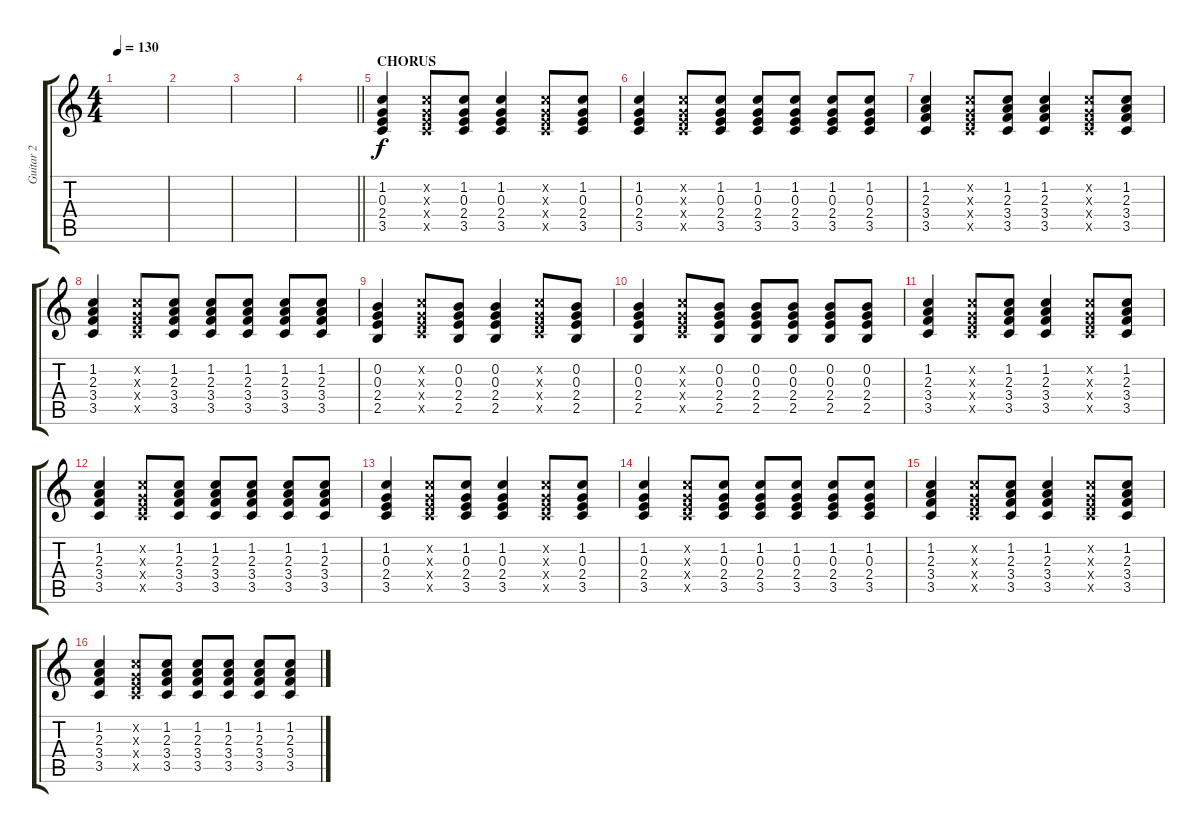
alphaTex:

\track ("Guitar 2" "Guitar 2") {instrument distortionguitar}
\staff {score tabs}
\tuning (E4 B3 G3 D3 A2 E2) {hide}
\ts (4 4)
\tempo 130
\clef g2
\ks c
|
|
|
\barLineRight lightlight
|
\section ("" "CHORUS")
(1.2 0.3 2.4 3.5).4 (1.2{x} 0.3{x} 2.4{x} 3.5{x}).8 (1.2 0.3 2.4 3.5).8 (1.2 0.3 2.4 3.5).4 (1.2{x} 0.3{x} 2.4{x} 3.5{x}).8 (1.2 0.3 2.4 3.5).8 |
(1.2 0.3 2.4 3.5).4 (1.2{x} 0.3{x} 2.4{x} 3.5{x}).8 (1.2 0.3 2.4 3.5).8 (1.2 0.3 2.4 3.5).8 (1.2 0.3 2.4 3.5).8 (1.2 0.3 2.4 3.5).8 (1.2 0.3 2.4 3.5).8 |
(1.2 2.3 3.4 3.5).4 (1.2{x} 0.3{x} 2.4{x} 3.5{x}).8 (1.2 2.3 3.4 3.5).8 (1.2 2.3 3.4 3.5).4 (1.2{x} 0.3{x} 2.4{x} 3.5{x}).8 (1.2 2.3 3.4 3.5).8 |
(1.2 2.3 3.4 3.5).4 (1.2{x} 0.3{x} 2.4{x} 3.5{x}).8 (1.2 2.3 3.4 3.5).8 (1.2 2.3 3.4 3.5).8 (1.2 2.3 3.4 3.5).8 (1.2 2.3 3.4 3.5).8 (1.2 2.3 3.4 3.5).8 |
(0.2 0.3 2.4 2.5).4 (1.2{x} 0.3{x} 2.4{x} 3.5{x}).8 (0.2 0.3 2.4 2.5).8 (0.2 0.3 2.4 2.5).4 (1.2{x} 0.3{x} 2.4{x} 3.5{x}).8 (0.2 0.3 2.4 2.5).8 |
(0.2 0.3 2.4 2.5).4 (1.2{x} 0.3{x} 2.4{x} 3.5{x}).8 (0.2 0.3 2.4 2.5).8 (0.2 0.3 2.4 2.5).8 (0.2 0.3 2.4 2.5).8 (0.2 0.3 2.4 2.5).8 (0.2 0.3 2.4 2.5).8 |
(1.2 2.3 3.4 3.5).4 (1.2{x} 0.3{x} 2.4{x} 3.5{x}).8 (1.2 2.3 3.4 3.5).8 (1.2 2.3 3.4 3.5).4 (1.2{x} 0.3{x} 2.4{x} 3.5{x}).8 (1.2 2.3 3.4 3.5).8 |
(1.2 2.3 3.4 3.5).4 (1.2{x} 0.3{x} 2.4{x} 3.5{x}).8 (1.2 2.3 3.4 3.5).8 (1.2 2.3 3.4 3.5).8 (1.2 2.3 3.4 3.5).8 (1.2 2.3 3.4 3.5).8 (1.2 2.3 3.4 3.5).8 |
(1.2 0.3 2.4 3.5).4 (1.2{x} 0.3{x} 2.4{x} 3.5{x}).8 (1.2 0.3 2.4 3.5).8 (1.2 0.3 2.4 3.5).4 (1.2{x} 0.3{x} 2.4{x} 3.5{x}).8 (1.2 0.3 2.4 3.5).8 |
(1.2 0.3 2.4 3.5).4 (1.2{x} 0.3{x} 2.4{x} 3.5{x}).8 (1.2 0.3 2.4 3.5).8 (1.2 0.3 2.4 3.5).8 (1.2 0.3 2.4 3.5).8 (1.2 0.3 2.4 3.5).8 (1.2 0.3 2.4 3.5).8 |
(1.2 2.3 3.4 3.5).4 (1.2{x} 0.3{x} 2.4{x} 3.5{x}).8 (1.2 2.3 3.4 3.5).8 (1.2 2.3 3.4 3.5).4 (1.2{x} 0.3{x} 2.4{x} 3.5{x}).8 (1.2 2.3 3.4 3.5).8 |
(1.2 2.3 3.4 3.5).4 (1.2{x} 0.3{x} 2.4{x} 3.5{x}).8 (1.2 2.3 3.4 3.5).8 (1.2 2.3 3.4 3.5).8 (1.2 2.3 3.4 3.5).8 (1.2 2.3 3.4 3.5).8 (1.2 2.3 3.4 3.5).8
